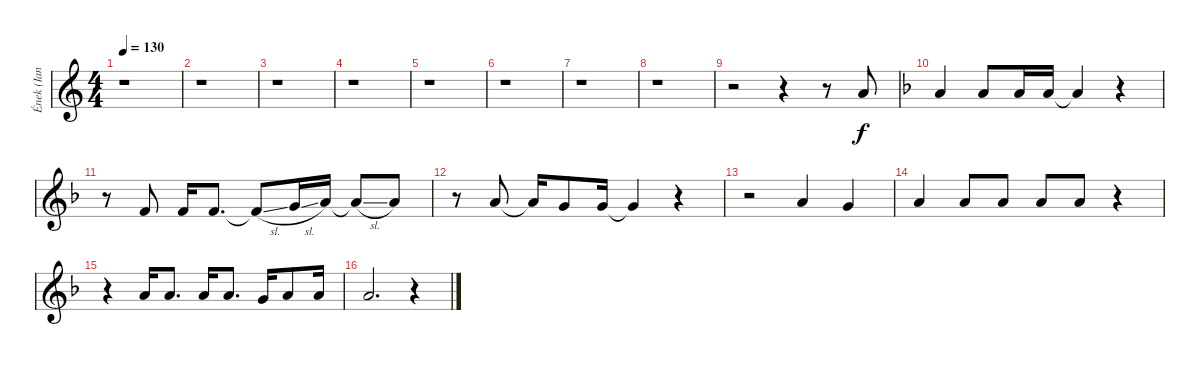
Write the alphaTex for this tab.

\track ("Ének (Ian Gillan)" "Ének (Ian ") {instrument tenorsax}
\staff {score}
\tuning (E4 B3 G3 D3 A2 E2) {hide}
\ts (4 4)
\tempo 130
\clef g2
\ks c
r.1{dy f} |
r.1 |
r.1 |
r.1 |
r.1 |
r.1 |
r.1 |
r.1 |
r.2 r.4 r.8 5.1.8 |
\ks f
5.1.4 5.1.8 5.1.16 5.1.16 5.1{t}.4 r.4 |
r.8 1.1.8 1.1.16 1.1.8{d} 1.1{sl t}.8 3.1{sl}.16 5.1.16 5.1{sl t}.8 5.1.8 |
r.8 5.1.8 5.1{t}.16 3.1.8 3.1.16 3.1{t}.4 r.4 |
r.2 5.1.4 3.1.4 |
5.1.4 5.1.8 5.1.8 5.1.8 5.1.8 r.4 |
r.4 5.1.16 5.1.8{d} 5.1.16 5.1.8{d} 3.1.16 5.1.8 5.1.16 |
5.1.2{d} r.4
